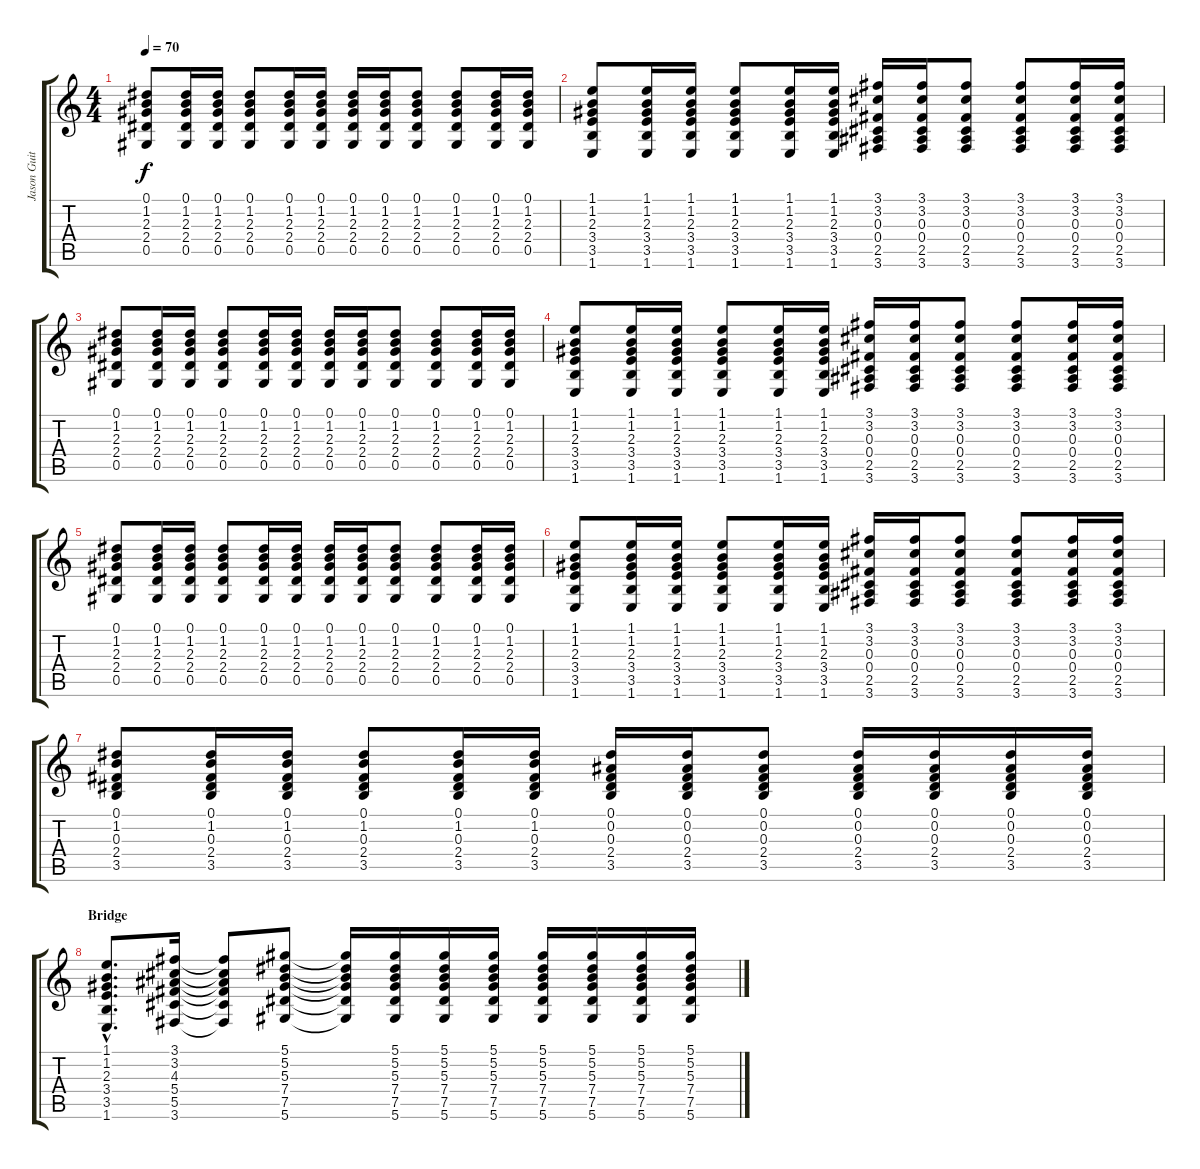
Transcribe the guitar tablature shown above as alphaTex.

\track ("Jason Guitar" "Jason Guit") {instrument electricguitarjazz}
\staff {score tabs}
\tuning (Eb4 Bb3 Gb3 Db3 Ab2 Eb2) {hide}
\ts (4 4)
\tempo 70
\clef g2
\ks c
(0.1 1.2 2.3 2.4 0.5).8{dy f} (0.1 1.2 2.3 2.4 0.5).16 (0.1 1.2 2.3 2.4 0.5).16 (0.1 1.2 2.3 2.4 0.5).8 (0.1 1.2 2.3 2.4 0.5).16 (0.1 1.2 2.3 2.4 0.5).16 (0.1 1.2 2.3 2.4 0.5).16 (0.1 1.2 2.3 2.4 0.5).16 (0.1 1.2 2.3 2.4 0.5).8 (0.1 1.2 2.3 2.4 0.5).8 (0.1 1.2 2.3 2.4 0.5).16 (0.1 1.2 2.3 2.4 0.5).16 |
(1.1 1.2 2.3 3.4 3.5 1.6).8 (1.1 1.2 2.3 3.4 3.5 1.6).16 (1.1 1.2 2.3 3.4 3.5 1.6).16 (1.1 1.2 2.3 3.4 3.5 1.6).8 (1.1 1.2 2.3 3.4 3.5 1.6).16 (1.1 1.2 2.3 3.4 3.5 1.6).16 (3.1 3.2 0.3 0.4 2.5 3.6).16 (3.1 3.2 0.3 0.4 2.5 3.6).16 (3.1 3.2 0.3 0.4 2.5 3.6).8 (3.1 3.2 0.3 0.4 2.5 3.6).8 (3.1 3.2 0.3 0.4 2.5 3.6).16 (3.1 3.2 0.3 0.4 2.5 3.6).16 |
(0.1 1.2 2.3 2.4 0.5).8 (0.1 1.2 2.3 2.4 0.5).16 (0.1 1.2 2.3 2.4 0.5).16 (0.1 1.2 2.3 2.4 0.5).8 (0.1 1.2 2.3 2.4 0.5).16 (0.1 1.2 2.3 2.4 0.5).16 (0.1 1.2 2.3 2.4 0.5).16 (0.1 1.2 2.3 2.4 0.5).16 (0.1 1.2 2.3 2.4 0.5).8 (0.1 1.2 2.3 2.4 0.5).8 (0.1 1.2 2.3 2.4 0.5).16 (0.1 1.2 2.3 2.4 0.5).16 |
(1.1 1.2 2.3 3.4 3.5 1.6).8 (1.1 1.2 2.3 3.4 3.5 1.6).16 (1.1 1.2 2.3 3.4 3.5 1.6).16 (1.1 1.2 2.3 3.4 3.5 1.6).8 (1.1 1.2 2.3 3.4 3.5 1.6).16 (1.1 1.2 2.3 3.4 3.5 1.6).16 (3.1 3.2 0.3 0.4 2.5 3.6).16 (3.1 3.2 0.3 0.4 2.5 3.6).16 (3.1 3.2 0.3 0.4 2.5 3.6).8 (3.1 3.2 0.3 0.4 2.5 3.6).8 (3.1 3.2 0.3 0.4 2.5 3.6).16 (3.1 3.2 0.3 0.4 2.5 3.6).16 |
(0.1 1.2 2.3 2.4 0.5).8 (0.1 1.2 2.3 2.4 0.5).16 (0.1 1.2 2.3 2.4 0.5).16 (0.1 1.2 2.3 2.4 0.5).8 (0.1 1.2 2.3 2.4 0.5).16 (0.1 1.2 2.3 2.4 0.5).16 (0.1 1.2 2.3 2.4 0.5).16 (0.1 1.2 2.3 2.4 0.5).16 (0.1 1.2 2.3 2.4 0.5).8 (0.1 1.2 2.3 2.4 0.5).8 (0.1 1.2 2.3 2.4 0.5).16 (0.1 1.2 2.3 2.4 0.5).16 |
(1.1 1.2 2.3 3.4 3.5 1.6).8 (1.1 1.2 2.3 3.4 3.5 1.6).16 (1.1 1.2 2.3 3.4 3.5 1.6).16 (1.1 1.2 2.3 3.4 3.5 1.6).8 (1.1 1.2 2.3 3.4 3.5 1.6).16 (1.1 1.2 2.3 3.4 3.5 1.6).16 (3.1 3.2 0.3 0.4 2.5 3.6).16 (3.1 3.2 0.3 0.4 2.5 3.6).16 (3.1 3.2 0.3 0.4 2.5 3.6).8 (3.1 3.2 0.3 0.4 2.5 3.6).8 (3.1 3.2 0.3 0.4 2.5 3.6).16 (3.1 3.2 0.3 0.4 2.5 3.6).16 |
(0.1 1.2 0.3 2.4 3.5).8 (0.1 1.2 0.3 2.4 3.5).16 (0.1 1.2 0.3 2.4 3.5).16 (0.1 1.2 0.3 2.4 3.5).8 (0.1 1.2 0.3 2.4 3.5).16 (0.1 1.2 0.3 2.4 3.5).16 (0.1 0.2 0.3 2.4 3.5).16 (0.1 0.2 0.3 2.4 3.5).16 (0.1 0.2 0.3 2.4 3.5).8 (0.1 0.2 0.3 2.4 3.5).16 (0.1 0.2 0.3 2.4 3.5).16 (0.1 0.2 0.3 2.4 3.5).16 (0.1 0.2 0.3 2.4 3.5).16 |
\section ("" "Bridge")
(1.1{hac} 1.2{hac} 2.3{hac} 3.4{hac} 3.5{hac} 1.6{hac}).8{d} (3.1 3.2 4.3 5.4 5.5 3.6).16 (3.1{t} 3.2{t} 4.3{t} 5.4{t} 5.5{t} 3.6{t}).8 (5.1 5.2 5.3 7.4 7.5 5.6).8 (5.1{t} 5.2{t} 5.3{t} 7.4{t} 7.5{t} 5.6{t}).16 (5.1 5.2 5.3 7.4 7.5 5.6).16 (5.1 5.2 5.3 7.4 7.5 5.6).16 (5.1 5.2 5.3 7.4 7.5 5.6).16 (5.1 5.2 5.3 7.4 7.5 5.6).16 (5.1 5.2 5.3 7.4 7.5 5.6).16 (5.1 5.2 5.3 7.4 7.5 5.6).16 (5.1 5.2 5.3 7.4 7.5 5.6).16
